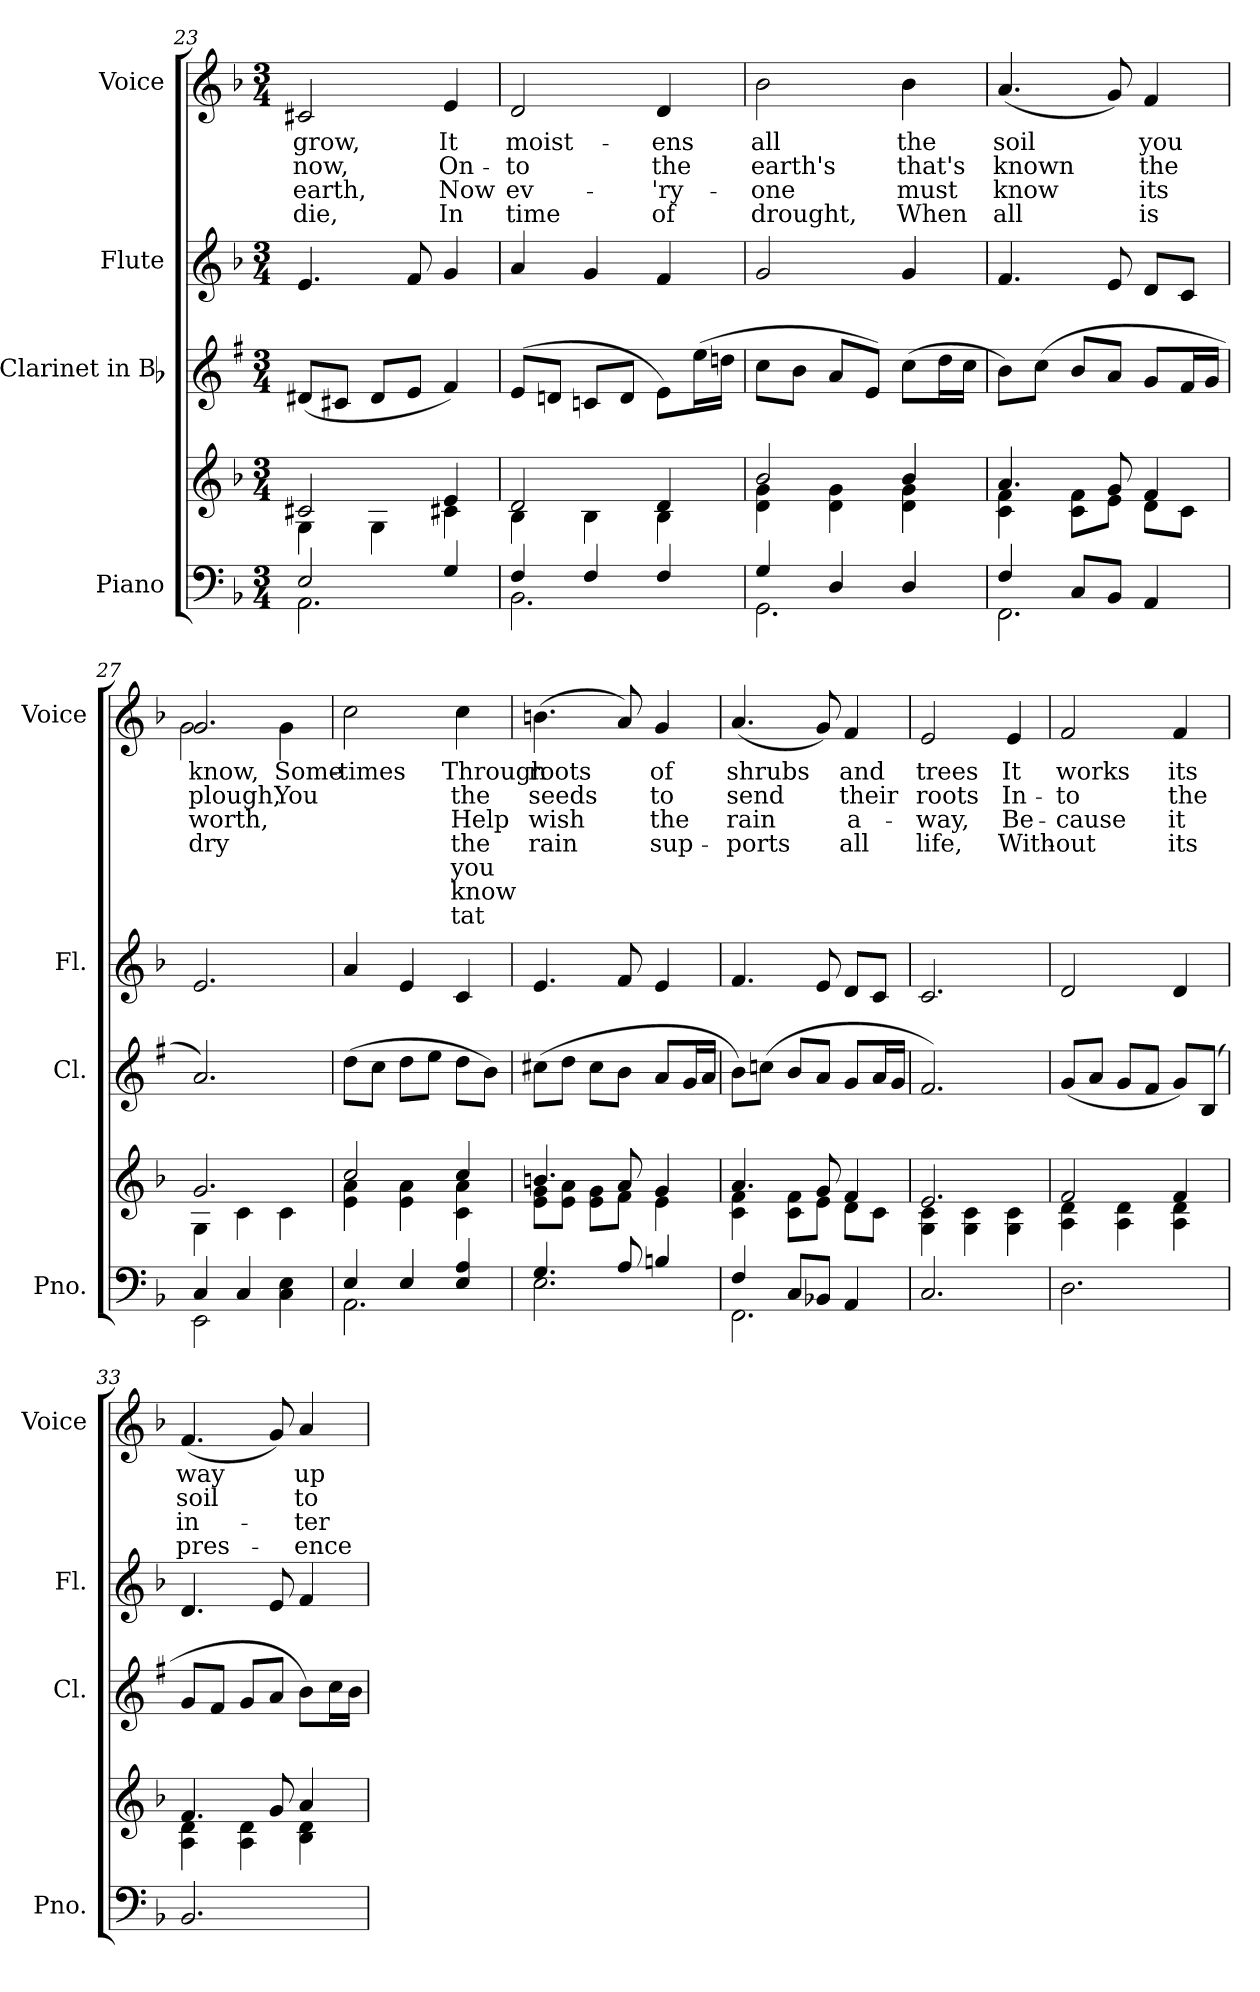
**kern	**kern	**kern	**kern	**kern	**text	**text	**text	**text	**text	**text	**text
*part4	*part4	*part3	*part2	*part1	*part1	*part1	*part1	*part1	*part1	*part1	*part1
*staff5	*staff4	*staff3	*staff2	*staff1	*staff1	*staff1	*staff1	*staff1	*staff1	*staff1	*staff1
*I"Piano	*	*I"Clarinet in Bb	*I"Flute	*I"Voice	*	*	*	*	*	*	*
*I'Pno.	*	*I'Cl.	*I'Fl.	*I'Voice	*	*	*	*	*	*	*
*clefF4	*clefG2	*clefG2	*clefG2	*clefG2	*	*	*	*	*	*	*
*	*	*ITrd1c2	*	*	*	*	*	*	*	*	*
*k[b-]	*k[b-]	*k[b-]	*k[b-]	*k[b-]	*	*	*	*	*	*	*
*F:	*F:	*F:	*F:	*F:	*	*	*	*	*	*	*
*M3/4	*M3/4	*M3/4	*M3/4	*M3/4	*	*	*	*	*	*	*
=23	=23	=23	=23	=23	=23	=23	=23	=23	=23	=23	=23
*^	*^	*	*	*	*	*	*	*	*	*	*
!	!	!	!	!	!	!	!LO:LY:b:color=#000000	!LO:LY:b:color=#000000	!LO:LY:b:color=#000000	!LO:LY:b:color=#000000	!	!	!
2Ei/	2.AAi\	2c#Xi/	4Gi\	(8c#Xi/L	4.ei/	2c#Xi/	grow,	now,	earth,	die,	.	.	.
.	.	.	.	8Bni/J	.	.	.	.	.	.	.	.	.
.	.	.	4Gi\	8c#i/L	.	.	.	.	.	.	.	.	.
.	.	.	.	8di/J	8fi/	.	.	.	.	.	.	.	.
!	!	!	!	!	!	!	!LO:LY:b:color=#000000	!LO:LY:b:color=#000000	!LO:LY:b:color=#000000	!LO:LY:b:color=#000000	!	!	!
4Gi/	.	4ei/	4c#Xi\	4ei/)	4gi/	4ei/	It	On-	Now	In	.	.	.
!!LO:PB:g=z
=24	=24	=24	=24	=24	=24	=24	=24	=24	=24	=24	=24	=24	=24
!	!	!	!	!	!	!	!LO:LY:b:color=#000000	!LO:LY:b:color=#000000	!LO:LY:b:color=#000000	!LO:LY:b:color=#000000	!	!	!
4Fi/	2.BB-i\	2di/	4B-i\	(8di/L	4ai/	2di/	moist-	-to	ev-	time	.	.	.
.	.	.	.	8cni/J	.	.	.	.	.	.	.	.	.
4Fi/	.	.	4B-i\	8B-Xi/L	4gi/	.	.	.	.	.	.	.	.
.	.	.	.	8ci/J	.	.	.	.	.	.	.	.	.
!	!	!	!	!	!	!	!LO:LY:b:color=#000000	!LO:LY:b:color=#000000	!LO:LY:b:color=#000000	!LO:LY:b:color=#000000	!	!	!
4Fi/	.	4di/	4B-i\	8di\L)	4fi/	4di/	-ens	the	-'ry-	of	.	.	.
.	.	.	.	(16ddi\L	.	.	.	.	.	.	.	.	.
.	.	.	.	16ccni\JJ	.	.	.	.	.	.	.	.	.
=25	=25	=25	=25	=25	=25	=25	=25	=25	=25	=25	=25	=25	=25
!	!	!	!	!	!	!	!LO:LY:b:color=#000000	!LO:LY:b:color=#000000	!LO:LY:b:color=#000000	!LO:LY:b:color=#000000	!	!	!
4Gi/	2.GGi\	2b-i/	4di\ 4gi	8b-i\L	2gi/	2b-i\	all	earth's	-one	drought,	.	.	.
.	.	.	.	8ai\J	.	.	.	.	.	.	.	.	.
4Di/	.	.	4di\ 4gi	8gi/L	.	.	.	.	.	.	.	.	.
.	.	.	.	8di/J)	.	.	.	.	.	.	.	.	.
!	!	!	!	!	!	!	!LO:LY:b:color=#000000	!LO:LY:b:color=#000000	!LO:LY:b:color=#000000	!LO:LY:b:color=#000000	!	!	!
4Di/	.	4b-i/	4di\ 4gi	(8b-i\L	4gi/	4b-i\	the	that's	must	When	.	.	.
.	.	.	.	16cci\L	.	.	.	.	.	.	.	.	.
.	.	.	.	16b-i\JJ	.	.	.	.	.	.	.	.	.
=26	=26	=26	=26	=26	=26	=26	=26	=26	=26	=26	=26	=26	=26
!	!	!	!	!	!	!	!LO:LY:b:color=#000000	!LO:LY:b:color=#000000	!LO:LY:b:color=#000000	!LO:LY:b:color=#000000	!	!	!
4Fi/	2.FFi\	4.ai/	4ci\ 4fi	8ai\L)	4.fi/	(4.ai/	soil	known	know	all	.	.	.
.	.	.	.	(8b-i\J	.	.	.	.	.	.	.	.	.
8Ci/L	.	.	8ci\ 8fiL	8ai/L	.	.	.	.	.	.	.	.	.
8BB-i/J	.	8gi/	8ei\J	8gi/J	8ei/	8gi/)	.	.	.	.	.	.	.
!	!	!	!	!	!	!	!LO:LY:b:color=#000000	!LO:LY:b:color=#000000	!LO:LY:b:color=#000000	!LO:LY:b:color=#000000	!	!	!
4AAi/	.	4fi/	8di\L	8fi/L	8di/L	4fi/	you	the	its	is	.	.	.
.	.	.	8ci\J	16ei/L	8ci/J	.	.	.	.	.	.	.	.
.	.	.	.	16fi/JJ	.	.	.	.	.	.	.	.	.
=27	=27	=27	=27	=27	=27	=27	=27	=27	=27	=27	=27	=27	=27
!	!	!	!	!	!	!	!LO:LY:b:color=#000000	!LO:LY:b:color=#000000	!LO:LY:b:color=#000000	!LO:LY:b:color=#000000	!	!	!
*	*	*	*	*	*	*^	*	*	*	*	*	*	*
4Ci/	2EEi\	2.gi/	4Gi\	2.gi/)	2.ei/	2.gi/	2gi\	know,	plough,	worth,	dry	.	.	.
4Ci/	.	.	4ci\	.	.	.	.	.	.	.	.	.	.	.
!	!	!	!	!	!	!	!	!LO:LY:b:color=#000000	!LO:LY:b:color=#000000	!	!	!	!	!
4ryy	4Ci\ 4Ei	.	4ci\	.	.	.	4gi\	Some-	You	.	.	.	.	.
=28	=28	=28	=28	=28	=28	=28	=28	=28	=28	=28	=28	=28	=28	=28
!	!	!	!	!	!	!	!	!LO:LY:b:color=#000000	!	!	!	!	!	!
4Ei/	2.AAi\	2cci/	4ei\ 4ai	(8cci\L	4ai/	2ryy	2cci\	-times	.	.	.	.	.	.
.	.	.	.	8b-i\J	.	.	.	.	.	.	.	.	.	.
4Ei/	.	.	4ei\ 4ai	8cci\L	4ei/	.	.	.	.	.	.	.	.	.
.	.	.	.	8ddi\J	.	.	.	.	.	.	.	.	.	.
!	!	!	!	!	!	!	!	!LO:LY:b:color=#000000	!LO:LY:b:color=#000000	!LO:LY:b:color=#000000	!LO:LY:b:color=#000000	!LO:LY:b:color=#000000	!LO:LY:b:color=#000000	!LO:LY:b:color=#000000
4Ei/ 4Ai	.	4cci/	4ci\ 4ai	8cci\L	4ci/	4cci\	4ryy	Through	the	Help	the	you	know	tat
.	.	.	.	8ai\J)	.	.	.	.	.	.	.	.	.	.
*	*	*	*	*	*	*v	*v	*	*	*	*	*	*	*
=29	=29	=29	=29	=29	=29	=29	=29	=29	=29	=29	=29	=29	=29
!	!	!	!	!	!	!	!LO:LY:b:color=#000000	!LO:LY:b:color=#000000	!LO:LY:b:color=#000000	!LO:LY:b:color=#000000	!	!	!
4.Gi/	2.Ei\	4.bni/	8ei\ 8giL	(8bni\L	4.ei/	(4.bni\	roots	seeds	wish	rain	.	.	.
.	.	.	8ei\ 8aiJ	8cci\J	.	.	.	.	.	.	.	.	.
.	.	.	8ei\ 8giL	8bi\L	.	.	.	.	.	.	.	.	.
8Ai/	.	8ai/	8fi\J	8ai\J	8fi/	8ai/)	.	.	.	.	.	.	.
!	!	!	!	!	!	!	!LO:LY:b:color=#000000	!LO:LY:b:color=#000000	!LO:LY:b:color=#000000	!LO:LY:b:color=#000000	!	!	!
4Bni/	.	4gi/	4ei\	8gi/L	4ei/	4gi/	of	to	the	sup-	.	.	.
.	.	.	.	16fi/L	.	.	.	.	.	.	.	.	.
.	.	.	.	16gi/JJ	.	.	.	.	.	.	.	.	.
=30	=30	=30	=30	=30	=30	=30	=30	=30	=30	=30	=30	=30	=30
!	!	!	!	!	!	!	!LO:LY:b:color=#000000	!LO:LY:b:color=#000000	!LO:LY:b:color=#000000	!LO:LY:b:color=#000000	!	!	!
4Fi/	2.FFi\	4.ai/	4ci\ 4fi	8ai\L)	4.fi/	(4.ai/	shrubs	send	rain	-ports	.	.	.
.	.	.	.	(8b-Xi\J	.	.	.	.	.	.	.	.	.
8Ci/L	.	.	8ci\ 8fiL	8ai/L	.	.	.	.	.	.	.	.	.
8BB-Xi/J	.	8gi/	8ei\J	8gi/J	8ei/	8gi/)	.	.	.	.	.	.	.
!	!	!	!	!	!	!	!LO:LY:b:color=#000000	!LO:LY:b:color=#000000	!LO:LY:b:color=#000000	!LO:LY:b:color=#000000	!	!	!
4AAi/	.	4fi/	8di\L	8fi/L	8di/L	4fi/	and	their	a-	all	.	.	.
.	.	.	8ci\J	16gi/L	8ci/J	.	.	.	.	.	.	.	.
.	.	.	.	16fi/JJ	.	.	.	.	.	.	.	.	.
*v	*v	*	*	*	*	*	*	*	*	*	*	*	*
!!LO:LB:g=z
=31	=31	=31	=31	=31	=31	=31	=31	=31	=31	=31	=31	=31
!	!	!	!	!	!	!LO:LY:b:color=#000000	!LO:LY:b:color=#000000	!LO:LY:b:color=#000000	!LO:LY:b:color=#000000	!	!	!
2.Ci/	2.ei/	4Gi\ 4ci	2.ei/)	2.ci/	2ei/	trees	roots	-way,	life,	.	.	.
.	.	4Gi\ 4ci	.	.	.	.	.	.	.	.	.	.
!	!	!	!	!	!	!LO:LY:b:color=#000000	!LO:LY:b:color=#000000	!LO:LY:b:color=#000000	!LO:LY:b:color=#000000	!	!	!
.	.	4Gi\ 4ci	.	.	4ei/	It	In-	Be-	With-	.	.	.
=32	=32	=32	=32	=32	=32	=32	=32	=32	=32	=32	=32	=32
!	!	!	!	!	!	!LO:LY:b:color=#000000	!LO:LY:b:color=#000000	!LO:LY:b:color=#000000	!LO:LY:b:color=#000000	!	!	!
2.Di\	2fi/	4Ai\ 4di	(8fi/L	2di/	2fi/	works	-to	-cause	-out	.	.	.
.	.	.	8gi/J	.	.	.	.	.	.	.	.	.
.	.	4Ai\ 4di	8fi/L	.	.	.	.	.	.	.	.	.
.	.	.	8ei/J	.	.	.	.	.	.	.	.	.
!	!	!	!	!	!	!LO:LY:b:color=#000000	!LO:LY:b:color=#000000	!LO:LY:b:color=#000000	!LO:LY:b:color=#000000	!	!	!
.	4fi/	4Ai\ 4di	8fi/L)	4di/	4fi/	its	the	it	its	.	.	.
.	.	.	(8Ai/J	.	.	.	.	.	.	.	.	.
=33	=33	=33	=33	=33	=33	=33	=33	=33	=33	=33	=33	=33
!	!	!	!	!	!	!LO:LY:b:color=#000000	!LO:LY:b:color=#000000	!LO:LY:b:color=#000000	!LO:LY:b:color=#000000	!	!	!
2.BB-i/	4.fi/	4Ai\ 4di	8fi/L	4.di/	(4.fi/	way	soil	in-	pres-	.	.	.
.	.	.	8ei/J	.	.	.	.	.	.	.	.	.
.	.	4Ai\ 4di	8fi/L	.	.	.	.	.	.	.	.	.
.	8gi/	.	8gi/J	8ei/	8gi/)	.	.	.	.	.	.	.
!	!	!	!	!	!	!LO:LY:b:color=#000000	!LO:LY:b:color=#000000	!LO:LY:b:color=#000000	!LO:LY:b:color=#000000	!	!	!
.	4ai/	4B-i\ 4di	8ai\L)	4fi/	4ai/	up	to	-ter-	-ence	.	.	.
.	.	.	16b-i\L	.	.	.	.	.	.	.	.	.
.	.	.	16ai\JJ	.	.	.	.	.	.	.	.	.
*	*v	*v	*	*	*	*	*	*	*	*	*	*
=	=	=	=	=	=	=	=	=	=	=	=
*-	*-	*-	*-	*-	*-	*-	*-	*-	*-	*-	*-
